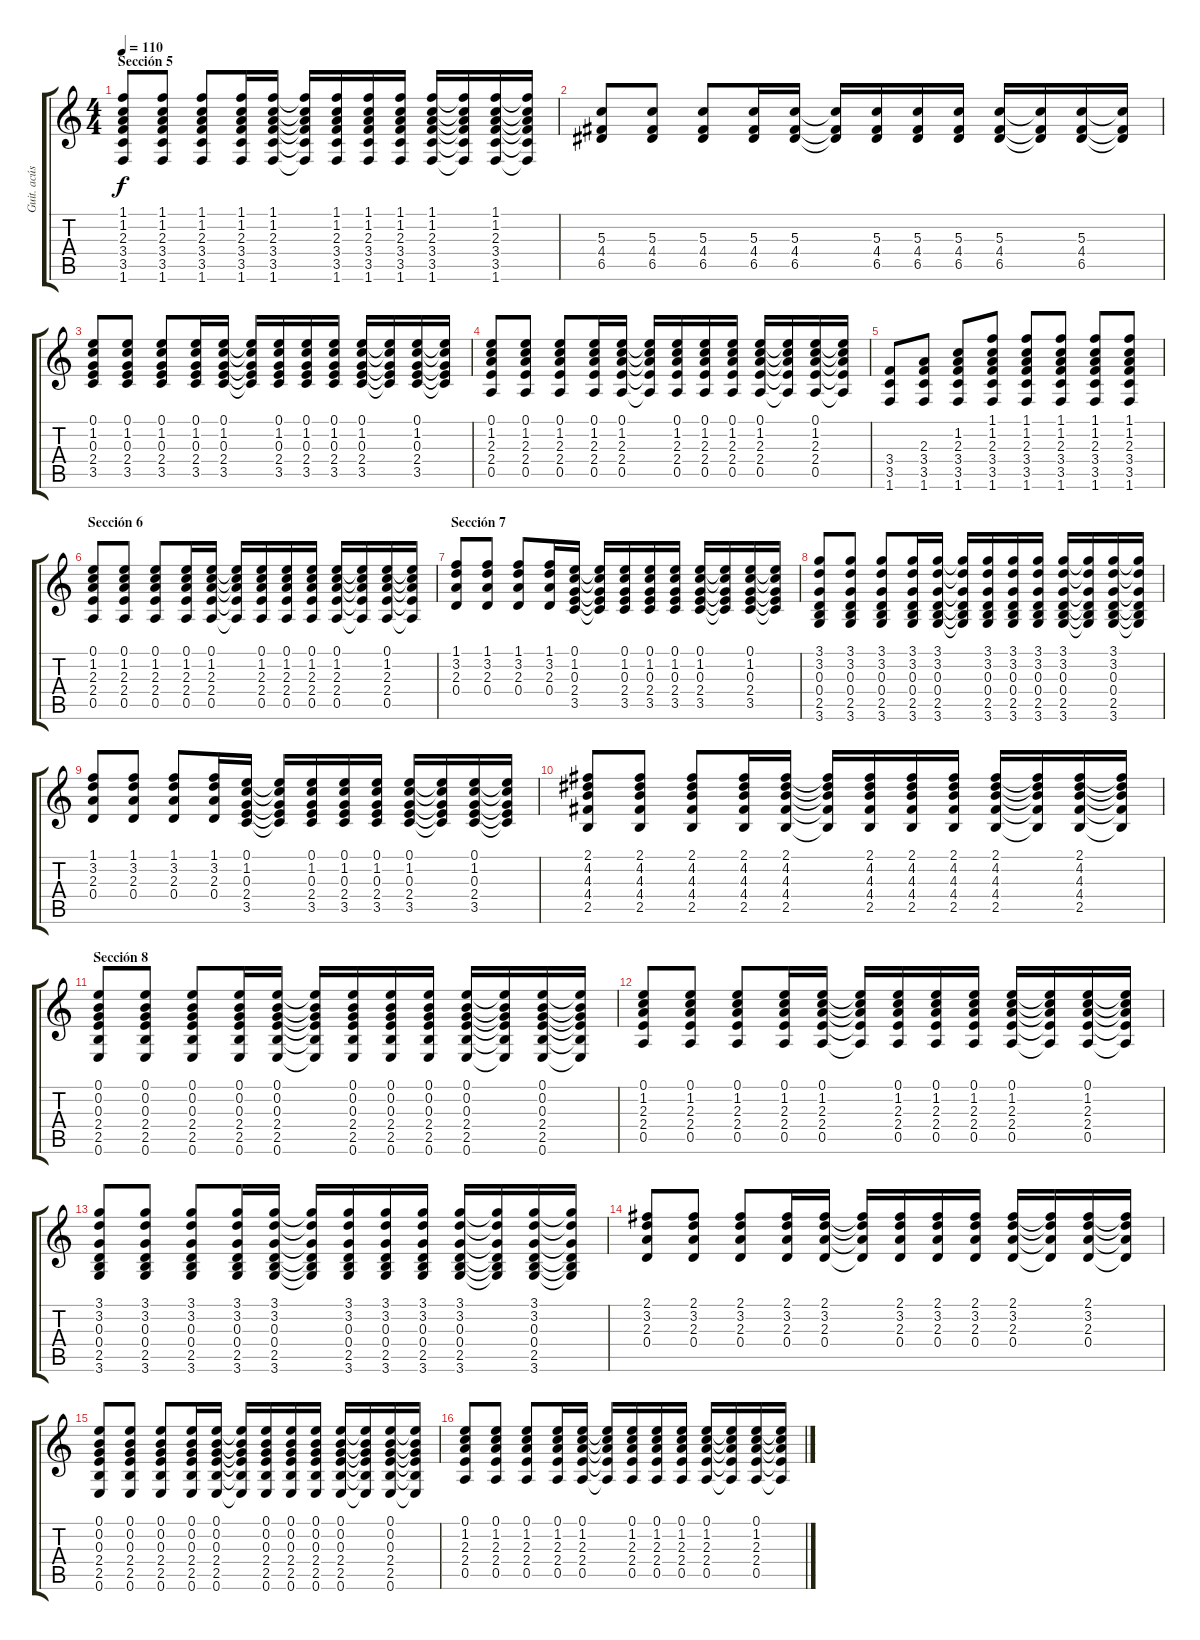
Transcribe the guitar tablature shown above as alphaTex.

\track ("Guit. acústica" "Guit. acús") {instrument acousticguitarsteel}
\staff {score tabs}
\tuning (E4 B3 G3 D3 A2 E2) {hide}
\ts (4 4)
\section ("" "Sección 5")
\tempo 110
\clef g2
\ks c
(1.1 1.2 2.3 3.4 3.5 1.6).8{dy f} (1.1 1.2 2.3 3.4 3.5 1.6).8 (1.1 1.2 2.3 3.4 3.5 1.6).8 (1.1 1.2 2.3 3.4 3.5 1.6).16 (1.1 1.2 2.3 3.4 3.5 1.6).16 (1.1{t} 1.2{t} 2.3{t} 3.4{t} 3.5{t} 1.6{t}).16 (1.1 1.2 2.3 3.4 3.5 1.6).16 (1.1 1.2 2.3 3.4 3.5 1.6).16 (1.1 1.2 2.3 3.4 3.5 1.6).16 (1.1 1.2 2.3 3.4 3.5 1.6).16 (1.1{t} 1.2{t} 2.3{t} 3.4{t} 3.5{t} 1.6{t}).16 (1.1 1.2 2.3 3.4 3.5 1.6).16 (1.1{t} 1.2{t} 2.3{t} 3.4{t} 3.5{t} 1.6{t}).16 |
(5.3 4.4 6.5).8 (5.3 4.4 6.5).8 (5.3 4.4 6.5).8 (5.3 4.4 6.5).16 (5.3 4.4 6.5).16 (5.3{t} 4.4{t} 6.5{t}).16 (5.3 4.4 6.5).16 (5.3 4.4 6.5).16 (5.3 4.4 6.5).16 (5.3 4.4 6.5).16 (5.3{t} 4.4{t} 6.5{t}).16 (5.3 4.4 6.5).16 (5.3{t} 4.4{t} 6.5{t}).16 |
(0.1 1.2 0.3 2.4 3.5).8 (0.1 1.2 0.3 2.4 3.5).8 (0.1 1.2 0.3 2.4 3.5).8 (0.1 1.2 0.3 2.4 3.5).16 (0.1 1.2 0.3 2.4 3.5).16 (0.1{t} 1.2{t} 0.3{t} 2.4{t} 3.5{t}).16 (0.1 1.2 0.3 2.4 3.5).16 (0.1 1.2 0.3 2.4 3.5).16 (0.1 1.2 0.3 2.4 3.5).16 (0.1 1.2 0.3 2.4 3.5).16 (0.1{t} 1.2{t} 0.3{t} 2.4{t} 3.5{t}).16 (0.1 1.2 0.3 2.4 3.5).16 (0.1{t} 1.2{t} 0.3{t} 2.4{t} 3.5{t}).16 |
(0.1 1.2 2.3 2.4 0.5).8 (0.1 1.2 2.3 2.4 0.5).8 (0.1 1.2 2.3 2.4 0.5).8 (0.1 1.2 2.3 2.4 0.5).16 (0.1 1.2 2.3 2.4 0.5).16 (0.1{t} 1.2{t} 2.3{t} 2.4{t} 0.5{t}).16 (0.1 1.2 2.3 2.4 0.5).16 (0.1 1.2 2.3 2.4 0.5).16 (0.1 1.2 2.3 2.4 0.5).16 (0.1 1.2 2.3 2.4 0.5).16 (0.1{t} 1.2{t} 2.3{t} 2.4{t} 0.5{t}).16 (0.1 1.2 2.3 2.4 0.5).16{volume 6} (0.1{t} 1.2{t} 2.3{t} 2.4{t} 0.5{t}).16 |
(3.4 3.5 1.6).8 (2.3 3.4 3.5 1.6).8{volume 9} (1.2 2.3 3.4 3.5 1.6).8 (1.1 1.2 2.3 3.4 3.5 1.6).8 (1.1 1.2 2.3 3.4 3.5 1.6).8 (1.1 1.2 2.3 3.4 3.5 1.6).8 (1.1 1.2 2.3 3.4 3.5 1.6).8 (1.1 1.2 2.3 3.4 3.5 1.6).8 |
\section ("" "Sección 6")
(0.1 1.2 2.3 2.4 0.5).8 (0.1 1.2 2.3 2.4 0.5).8 (0.1 1.2 2.3 2.4 0.5).8 (0.1 1.2 2.3 2.4 0.5).16 (0.1 1.2 2.3 2.4 0.5).16 (0.1{t} 1.2{t} 2.3{t} 2.4{t} 0.5{t}).16 (0.1 1.2 2.3 2.4 0.5).16 (0.1 1.2 2.3 2.4 0.5).16 (0.1 1.2 2.3 2.4 0.5).16 (0.1 1.2 2.3 2.4 0.5).16 (0.1{t} 1.2{t} 2.3{t} 2.4{t} 0.5{t}).16 (0.1 1.2 2.3 2.4 0.5).16 (0.1{t} 1.2{t} 2.3{t} 2.4{t} 0.5{t}).16 |
\section ("" "Sección 7")
(1.1 3.2 2.3 0.4).8 (1.1 3.2 2.3 0.4).8 (1.1 3.2 2.3 0.4).8 (1.1 3.2 2.3 0.4).16 (0.1 1.2 0.3 2.4 3.5).16 (0.1{t} 1.2{t} 0.3{t} 2.4{t} 3.5{t}).16 (0.1 1.2 0.3 2.4 3.5).16 (0.1 1.2 0.3 2.4 3.5).16 (0.1 1.2 0.3 2.4 3.5).16 (0.1 1.2 0.3 2.4 3.5).16 (0.1{t} 1.2{t} 0.3{t} 2.4{t} 3.5{t}).16 (0.1 1.2 0.3 2.4 3.5).16 (0.1{t} 1.2{t} 0.3{t} 2.4{t} 3.5{t}).16 |
(3.1 3.2 0.3 0.4 2.5 3.6).8 (3.1 3.2 0.3 0.4 2.5 3.6).8 (3.1 3.2 0.3 0.4 2.5 3.6).8 (3.1 3.2 0.3 0.4 2.5 3.6).16 (3.1 3.2 0.3 0.4 2.5 3.6).16 (3.1{t} 3.2{t} 0.3{t} 0.4{t} 2.5{t} 3.6{t}).16 (3.1 3.2 0.3 0.4 2.5 3.6).16 (3.1 3.2 0.3 0.4 2.5 3.6).16 (3.1 3.2 0.3 0.4 2.5 3.6).16 (3.1 3.2 0.3 0.4 2.5 3.6).16 (3.1{t} 3.2{t} 0.3{t} 0.4{t} 2.5{t} 3.6{t}).16 (3.1 3.2 0.3 0.4 2.5 3.6).16 (3.1{t} 3.2{t} 0.3{t} 0.4{t} 2.5{t} 3.6{t}).16 |
(1.1 3.2 2.3 0.4).8 (1.1 3.2 2.3 0.4).8 (1.1 3.2 2.3 0.4).8 (1.1 3.2 2.3 0.4).16 (0.1 1.2 0.3 2.4 3.5).16 (0.1{t} 1.2{t} 0.3{t} 2.4{t} 3.5{t}).16 (0.1 1.2 0.3 2.4 3.5).16 (0.1 1.2 0.3 2.4 3.5).16 (0.1 1.2 0.3 2.4 3.5).16 (0.1 1.2 0.3 2.4 3.5).16 (0.1{t} 1.2{t} 0.3{t} 2.4{t} 3.5{t}).16 (0.1 1.2 0.3 2.4 3.5).16 (0.1{t} 1.2{t} 0.3{t} 2.4{t} 3.5{t}).16 |
(2.1 4.2 4.3 4.4 2.5).8 (2.1 4.2 4.3 4.4 2.5).8 (2.1 4.2 4.3 4.4 2.5).8 (2.1 4.2 4.3 4.4 2.5).16 (2.1 4.2 4.3 4.4 2.5).16 (2.1{t} 4.2{t} 4.3{t} 4.4{t} 2.5{t}).16 (2.1 4.2 4.3 4.4 2.5).16 (2.1 4.2 4.3 4.4 2.5).16 (2.1 4.2 4.3 4.4 2.5).16 (2.1 4.2 4.3 4.4 2.5).16 (2.1{t} 4.2{t} 4.3{t} 4.4{t} 2.5{t}).16 (2.1 4.2 4.3 4.4 2.5).16 (2.1{t} 4.2{t} 4.3{t} 4.4{t} 2.5{t}).16 |
\section ("" "Sección 8")
(0.1 0.2 0.3 2.4 2.5 0.6).8 (0.1 0.2 0.3 2.4 2.5 0.6).8 (0.1 0.2 0.3 2.4 2.5 0.6).8 (0.1 0.2 0.3 2.4 2.5 0.6).16 (0.1 0.2 0.3 2.4 2.5 0.6).16 (0.1{t} 0.2{t} 0.3{t} 2.4{t} 2.5{t} 0.6{t}).16 (0.1 0.2 0.3 2.4 2.5 0.6).16 (0.1 0.2 0.3 2.4 2.5 0.6).16 (0.1 0.2 0.3 2.4 2.5 0.6).16 (0.1 0.2 0.3 2.4 2.5 0.6).16 (0.1{t} 0.2{t} 0.3{t} 2.4{t} 2.5{t} 0.6{t}).16 (0.1 0.2 0.3 2.4 2.5 0.6).16 (0.1{t} 0.2{t} 0.3{t} 2.4{t} 2.5{t} 0.6{t}).16 |
(0.1 1.2 2.3 2.4 0.5).8 (0.1 1.2 2.3 2.4 0.5).8 (0.1 1.2 2.3 2.4 0.5).8 (0.1 1.2 2.3 2.4 0.5).16 (0.1 1.2 2.3 2.4 0.5).16 (0.1{t} 1.2{t} 2.3{t} 2.4{t} 0.5{t}).16 (0.1 1.2 2.3 2.4 0.5).16 (0.1 1.2 2.3 2.4 0.5).16 (0.1 1.2 2.3 2.4 0.5).16 (0.1 1.2 2.3 2.4 0.5).16 (0.1{t} 1.2{t} 2.3{t} 2.4{t} 0.5{t}).16 (0.1 1.2 2.3 2.4 0.5).16 (0.1{t} 1.2{t} 2.3{t} 2.4{t} 0.5{t}).16 |
(3.1 3.2 0.3 0.4 2.5 3.6).8 (3.1 3.2 0.3 0.4 2.5 3.6).8 (3.1 3.2 0.3 0.4 2.5 3.6).8 (3.1 3.2 0.3 0.4 2.5 3.6).16 (3.1 3.2 0.3 0.4 2.5 3.6).16 (3.1{t} 3.2{t} 0.3{t} 0.4{t} 2.5{t} 3.6{t}).16 (3.1 3.2 0.3 0.4 2.5 3.6).16 (3.1 3.2 0.3 0.4 2.5 3.6).16 (3.1 3.2 0.3 0.4 2.5 3.6).16 (3.1 3.2 0.3 0.4 2.5 3.6).16 (3.1{t} 3.2{t} 0.3{t} 0.4{t} 2.5{t} 3.6{t}).16 (3.1 3.2 0.3 0.4 2.5 3.6).16 (3.1{t} 3.2{t} 0.3{t} 0.4{t} 2.5{t} 3.6{t}).16 |
(2.1 3.2 2.3 0.4).8 (2.1 3.2 2.3 0.4).8 (2.1 3.2 2.3 0.4).8 (2.1 3.2 2.3 0.4).16 (2.1 3.2 2.3 0.4).16 (2.1{t} 3.2{t} 2.3{t} 0.4{t}).16 (2.1 3.2 2.3 0.4).16 (2.1 3.2 2.3 0.4).16 (2.1 3.2 2.3 0.4).16 (2.1 3.2 2.3 0.4).16 (2.1{t} 3.2{t} 2.3{t} 0.4{t}).16 (2.1 3.2 2.3 0.4).16 (2.1{t} 3.2{t} 2.3{t} 0.4{t}).16 |
(0.1 0.2 0.3 2.4 2.5 0.6).8 (0.1 0.2 0.3 2.4 2.5 0.6).8 (0.1 0.2 0.3 2.4 2.5 0.6).8 (0.1 0.2 0.3 2.4 2.5 0.6).16 (0.1 0.2 0.3 2.4 2.5 0.6).16 (0.1{t} 0.2{t} 0.3{t} 2.4{t} 2.5{t} 0.6{t}).16 (0.1 0.2 0.3 2.4 2.5 0.6).16 (0.1 0.2 0.3 2.4 2.5 0.6).16 (0.1 0.2 0.3 2.4 2.5 0.6).16 (0.1 0.2 0.3 2.4 2.5 0.6).16 (0.1{t} 0.2{t} 0.3{t} 2.4{t} 2.5{t} 0.6{t}).16 (0.1 0.2 0.3 2.4 2.5 0.6).16 (0.1{t} 0.2{t} 0.3{t} 2.4{t} 2.5{t} 0.6{t}).16 |
(0.1 1.2 2.3 2.4 0.5).8 (0.1 1.2 2.3 2.4 0.5).8 (0.1 1.2 2.3 2.4 0.5).8 (0.1 1.2 2.3 2.4 0.5).16 (0.1 1.2 2.3 2.4 0.5).16 (0.1{t} 1.2{t} 2.3{t} 2.4{t} 0.5{t}).16 (0.1 1.2 2.3 2.4 0.5).16 (0.1 1.2 2.3 2.4 0.5).16 (0.1 1.2 2.3 2.4 0.5).16 (0.1 1.2 2.3 2.4 0.5).16 (0.1{t} 1.2{t} 2.3{t} 2.4{t} 0.5{t}).16 (0.1 1.2 2.3 2.4 0.5).16 (0.1{t} 1.2{t} 2.3{t} 2.4{t} 0.5{t}).16
